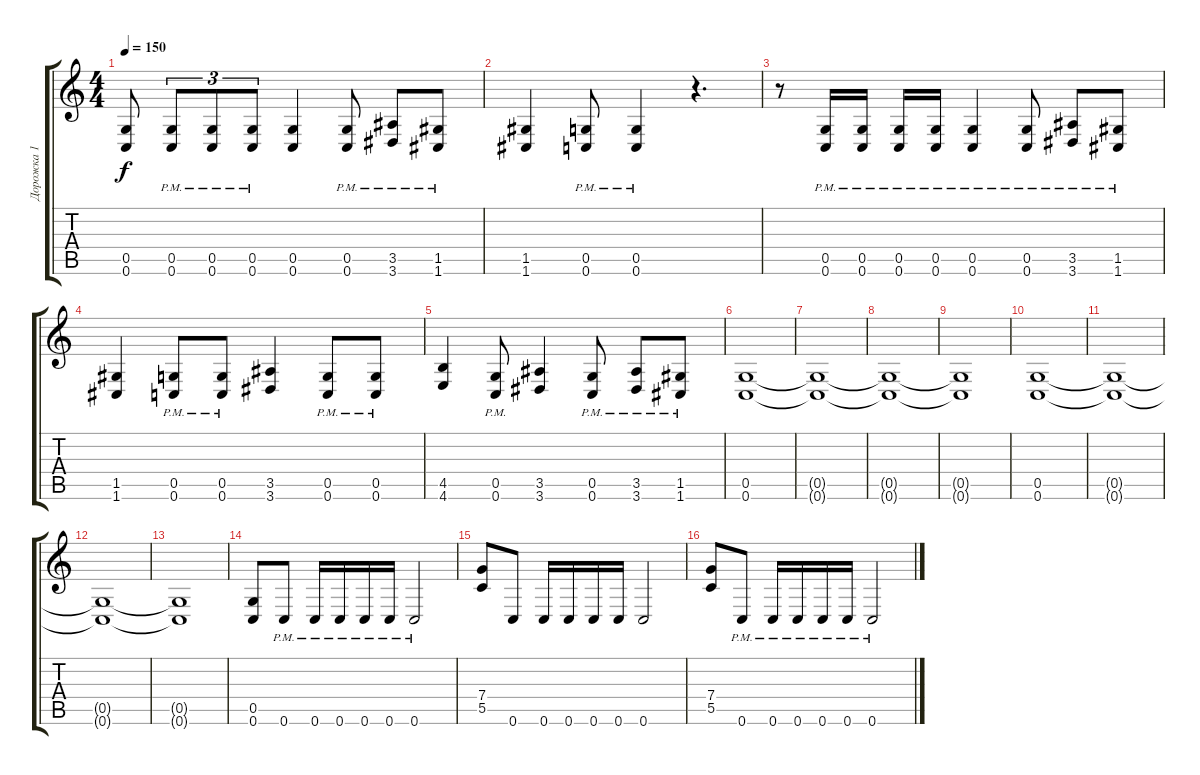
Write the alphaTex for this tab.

\track ("Дорожка 1" "Дорожка 1") {instrument distortionguitar}
\staff {score tabs}
\tuning (D4 A3 F3 C3 G2 C2) {hide}
\ts (4 4)
\tempo 150
\clef g2
\ks c
(0.5{t} 0.6{t}).8{dy f} (0.5{pm} 0.6{pm}).8{tu (3 2)} (0.5{pm} 0.6{pm}).8{tu (3 2)} (0.5{pm} 0.6{pm}).8{tu (3 2)} (0.5 0.6).4 (0.5{pm} 0.6{pm}).8 (3.5{pm} 3.6{pm}).8 (1.5{pm} 1.6{pm}).8 |
(1.5 1.6).4 (0.5{pm} 0.6{pm}).8 (0.5{pm} 0.6{pm}).4 r.4{d} |
r.8 (0.5{pm} 0.6{pm}).16 (0.5{pm} 0.6{pm}).16 (0.5{pm} 0.6{pm}).16 (0.5{pm} 0.6{pm}).16 (0.5{pm} 0.6{pm}).4 (0.5{pm} 0.6{pm}).8 (3.5{pm} 3.6{pm}).8 (1.5{pm} 1.6{pm}).8 |
(1.5 1.6).4 (0.5{pm} 0.6{pm}).8 (0.5{pm} 0.6{pm}).8 (3.5 3.6).4 (0.5{pm} 0.6{pm}).8 (0.5{pm} 0.6{pm}).8 |
(4.5 4.6).4 (0.5{pm} 0.6{pm}).8 (3.5 3.6).4 (0.5{pm} 0.6{pm}).8 (3.5{pm} 3.6{pm}).8 (1.5{pm} 1.6{pm}).8 |
(0.5 0.6).1 |
(0.5{t} 0.6{t}).1 |
(0.5{t} 0.6{t}).1 |
(0.5{t} 0.6{t}).1 |
(0.5 0.6).1 |
(0.5{t} 0.6{t}).1 |
(0.5{t} 0.6{t}).1 |
(0.5{t} 0.6{t}).1 |
(0.5 0.6).8 0.6{pm}.8 0.6{pm}.16 0.6{pm}.16 0.6{pm}.16 0.6{pm}.16 0.6{pm}.2 |
(7.4 5.5).8 0.6.8 0.6.16 0.6.16 0.6.16 0.6.16 0.6.2 |
(7.4 5.5).8 0.6{pm}.8 0.6{pm}.16 0.6{pm}.16 0.6{pm}.16 0.6{pm}.16 0.6{pm}.2
